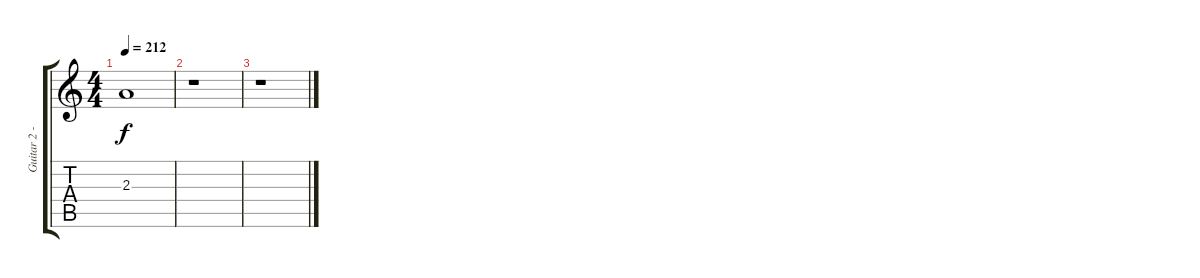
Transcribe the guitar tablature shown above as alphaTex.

\track ("Guitar 2 - Clean" "Guitar 2 -") {instrument electricguitarclean}
\staff {score tabs}
\tuning (E4 B3 G3 D3 A2 E2) {hide}
\ts (4 4)
\tempo 212
\clef g2
\ks c
2.3{t}.1{dy f} |
r.1 |
r.1
